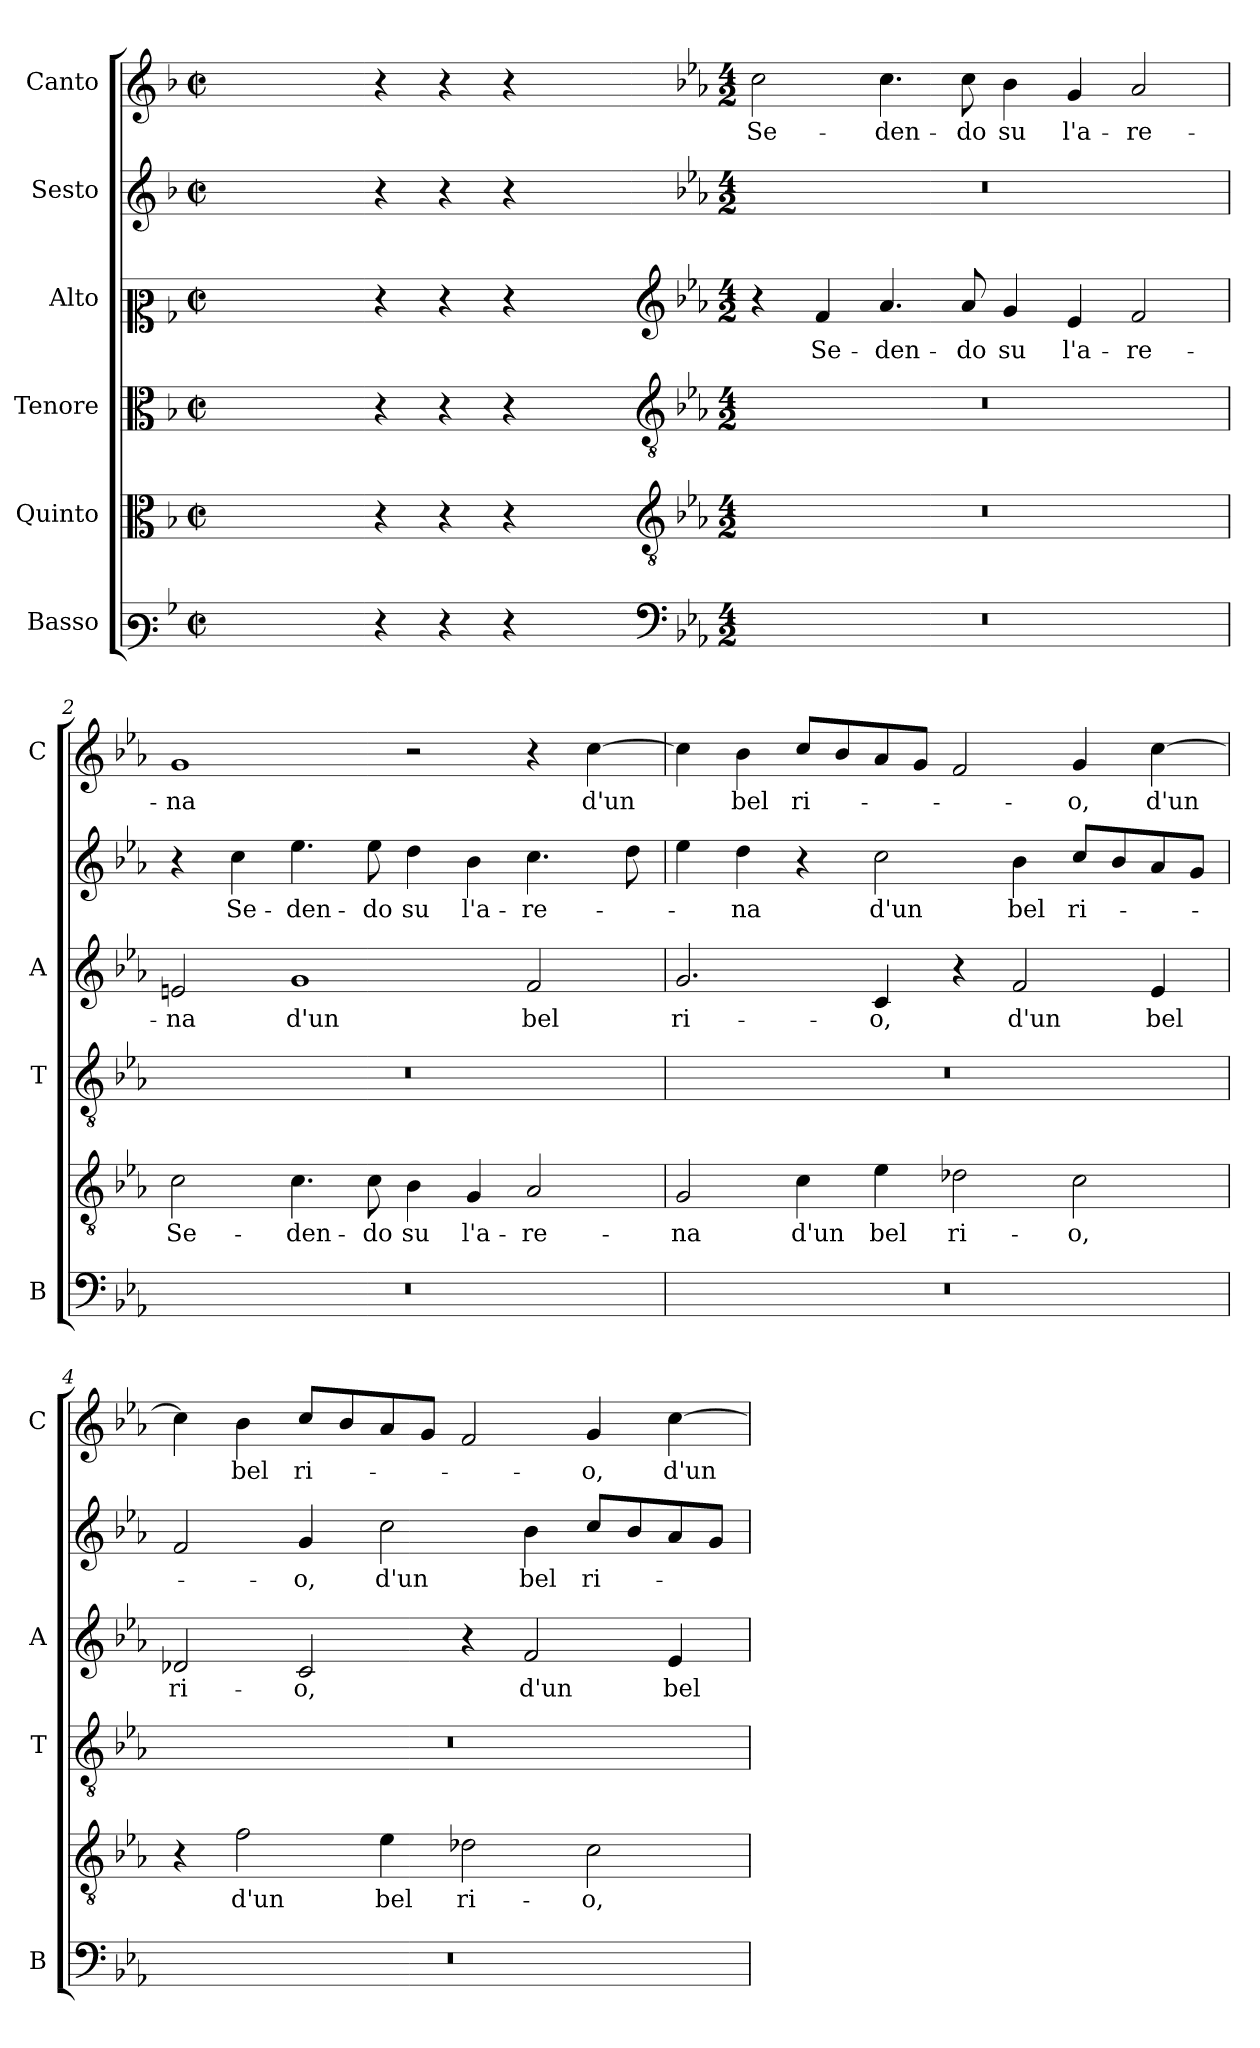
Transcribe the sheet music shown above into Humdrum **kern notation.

**kern	**kern	**text	**kern	**kern	**text	**kern	**text	**kern	**text
*part6	*part5	*part5	*part4	*part3	*part3	*part2	*part2	*part1	*part1
*staff6	*staff5	*staff5	*staff4	*staff3	*staff3	*staff2	*staff2	*staff1	*staff1
*I"Basso	*I"Quinto	*	*I"Tenore	*I"Alto	*	*I"Sesto	*	*I"Canto	*
*I'B	*	*	*I'T	*I'A	*	*	*	*I'C	*
*clefF3	*clefC3	*	*clefC3	*clefC2	*	*clefG2	*	*clefG2	*
*k[b-]	*k[b-]	*	*k[b-]	*k[b-]	*	*k[b-]	*	*k[b-]	*
*F:	*F:	*	*F:	*F:	*	*F:	*	*F:	*
*M2/2	*M2/2	*	*M2/2	*M2/2	*	*M2/2	*	*M2/2	*
*met(c|)	*met(c|)	*	*met(c|)	*met(c|)	*	*met(c|)	*	*met(c|)	*
=	=	=	=	=	=	=	=	=	=
1ryy	1ryy	.	1ryy	1ryy	.	1ryy	.	1ryy	.
=1X-	=1X-	=1X-	=1X-	=1X-	=1X-	=1X-	=1X-	=1X-	=1X-
4r	4r	.	4r	4r	.	4r	.	4r	.
4r	4r	.	4r	4r	.	4r	.	4r	.
4r	4r	.	4r	4r	.	4r	.	4r	.
4ryy	4ryy	.	4ryy	4ryy	.	4ryy	.	4ryy	.
=1-	=1-	=1-	=1-	=1-	=1-	=1-	=1-	=1-	=1-
*clefF4	*clefGv2	*	*clefGv2	*clefG2	*	*	*	*	*
*k[b-e-a-]	*k[b-e-a-]	*	*k[b-e-a-]	*k[b-e-a-]	*	*k[b-e-a-]	*	*k[b-e-a-]	*
*E-:	*E-:	*	*E-:	*E-:	*	*E-:	*	*E-:	*
*M4/2	*M4/2	*	*M4/2	*M4/2	*	*M4/2	*	*M4/2	*
!	!	!	!	!	!	!	!	!	!LO:LY:b
0r	0r	.	0r	4r	.	0r	.	2cc\	Se-
!	!	!	!	!	!LO:LY:b	!	!	!	!
.	.	.	.	4f/	Se-	.	.	.	.
!	!	!	!	!	!LO:LY:b	!	!	!	!LO:LY:b
.	.	.	.	4.a-/	-den-	.	.	4.cc\	-den-
!	!	!	!	!	!LO:LY:b	!	!	!	!LO:LY:b
.	.	.	.	8a-/	-do	.	.	8cc\	-do
!	!	!	!	!	!LO:LY:b	!	!	!	!LO:LY:b
.	.	.	.	4g/	su	.	.	4b-\	su
!	!	!	!	!	!LO:LY:b	!	!	!	!LO:LY:b
.	.	.	.	4e-/	l'a-	.	.	4g/	l'a-
!	!	!	!	!	!LO:LY:b	!	!	!	!LO:LY:b
.	.	.	.	2f/	-re-	.	.	2a-/	-re-
=2	=2	=2	=2	=2	=2	=2	=2	=2	=2
!	!	!LO:LY:b	!	!	!LO:LY:b	!	!	!	!LO:LY:b
0r	2c\	Se-	0r	2en/	-na	4r	.	1g	-na
!	!	!	!	!	!	!	!LO:LY:b	!	!
.	.	.	.	.	.	4cc\	Se-	.	.
!	!	!LO:LY:b	!	!	!LO:LY:b	!	!LO:LY:b	!	!
.	4.c\	-den-	.	1g	d'un	4.ee-\	-den-	.	.
!	!	!LO:LY:b	!	!	!	!	!LO:LY:b	!	!
.	8c\	-do	.	.	.	8ee-\	-do	.	.
!	!	!LO:LY:b	!	!	!	!	!LO:LY:b	!	!
.	4B-\	su	.	.	.	4dd\	su	2r	.
!	!	!LO:LY:b	!	!	!	!	!LO:LY:b	!	!
.	4G/	l'a-	.	.	.	4b-\	l'a-	.	.
!	!	!LO:LY:b	!	!	!LO:LY:b	!	!LO:LY:b	!	!
.	2A-/	-re-	.	2f/	bel	4.cc\	-re-	4r	.
!	!	!	!	!	!	!	!	!	!LO:LY:b
.	.	.	.	.	.	.	.	[4cc\	d'un
.	.	.	.	.	.	8dd\	.	.	.
=3	=3	=3	=3	=3	=3	=3	=3	=3	=3
!	!	!LO:LY:b	!	!	!LO:LY:b	!	!	!	!
0r	2G/	-na	0r	2.g/	ri-	4ee-\	.	4cc\]	.
!	!	!	!	!	!	!	!LO:LY:b	!	!LO:LY:b
.	.	.	.	.	.	4dd\	-na	4b-\	bel
!	!	!LO:LY:b	!	!	!	!	!	!	!LO:LY:b
.	4c\	d'un	.	.	.	4r	.	8cc/L	ri-
.	.	.	.	.	.	.	.	8b-/	.
!	!	!LO:LY:b	!	!	!LO:LY:b	!	!LO:LY:b	!	!
.	4e-\	bel	.	4c/	-o,	2cc\	d'un	8a-/	.
.	.	.	.	.	.	.	.	8g/J	.
!	!	!LO:LY:b	!	!	!	!	!	!	!
.	2d-X\	ri-	.	4r	.	.	.	2f/	.
!	!	!	!	!	!LO:LY:b	!	!LO:LY:b	!	!
.	.	.	.	2f/	d'un	4b-\	bel	.	.
!	!	!LO:LY:b	!	!	!	!	!LO:LY:b	!	!LO:LY:b
.	2c\	-o,	.	.	.	8cc/L	ri-	4g/	-o,
.	.	.	.	.	.	8b-/	.	.	.
!	!	!	!	!	!LO:LY:b	!	!	!	!LO:LY:b
.	.	.	.	4e-/	bel	8a-/	.	[4cc\	d'un
.	.	.	.	.	.	8g/J	.	.	.
!!LO:LB:g=z
=4	=4	=4	=4	=4	=4	=4	=4	=4	=4
!	!	!	!	!	!LO:LY:b	!	!	!	!
0r	4r	.	0r	2d-X/	ri-	2f/	.	4cc\]	.
!	!	!LO:LY:b	!	!	!	!	!	!	!LO:LY:b
.	2f\	d'un	.	.	.	.	.	4b-\	bel
!	!	!	!	!	!LO:LY:b	!	!LO:LY:b	!	!LO:LY:b
.	.	.	.	2c/	-o,	4g/	-o,	8cc/L	ri-
.	.	.	.	.	.	.	.	8b-/	.
!	!	!LO:LY:b	!	!	!	!	!LO:LY:b	!	!
.	4e-\	bel	.	.	.	2cc\	d'un	8a-/	.
.	.	.	.	.	.	.	.	8g/J	.
!	!	!LO:LY:b	!	!	!	!	!	!	!
.	2d-X\	ri-	.	4r	.	.	.	2f/	.
!	!	!	!	!	!LO:LY:b	!	!LO:LY:b	!	!
.	.	.	.	2f/	d'un	4b-\	bel	.	.
!	!	!LO:LY:b	!	!	!	!	!LO:LY:b	!	!LO:LY:b
.	2c\	-o,	.	.	.	8cc/L	ri-	4g/	-o,
.	.	.	.	.	.	8b-/	.	.	.
!	!	!	!	!	!LO:LY:b	!	!	!	!LO:LY:b
.	.	.	.	4e-/	bel	8a-/	.	[4cc\	d'un
.	.	.	.	.	.	8g/J	.	.	.
=	=	=	=	=	=	=	=	=	=
*-	*-	*-	*-	*-	*-	*-	*-	*-	*-
